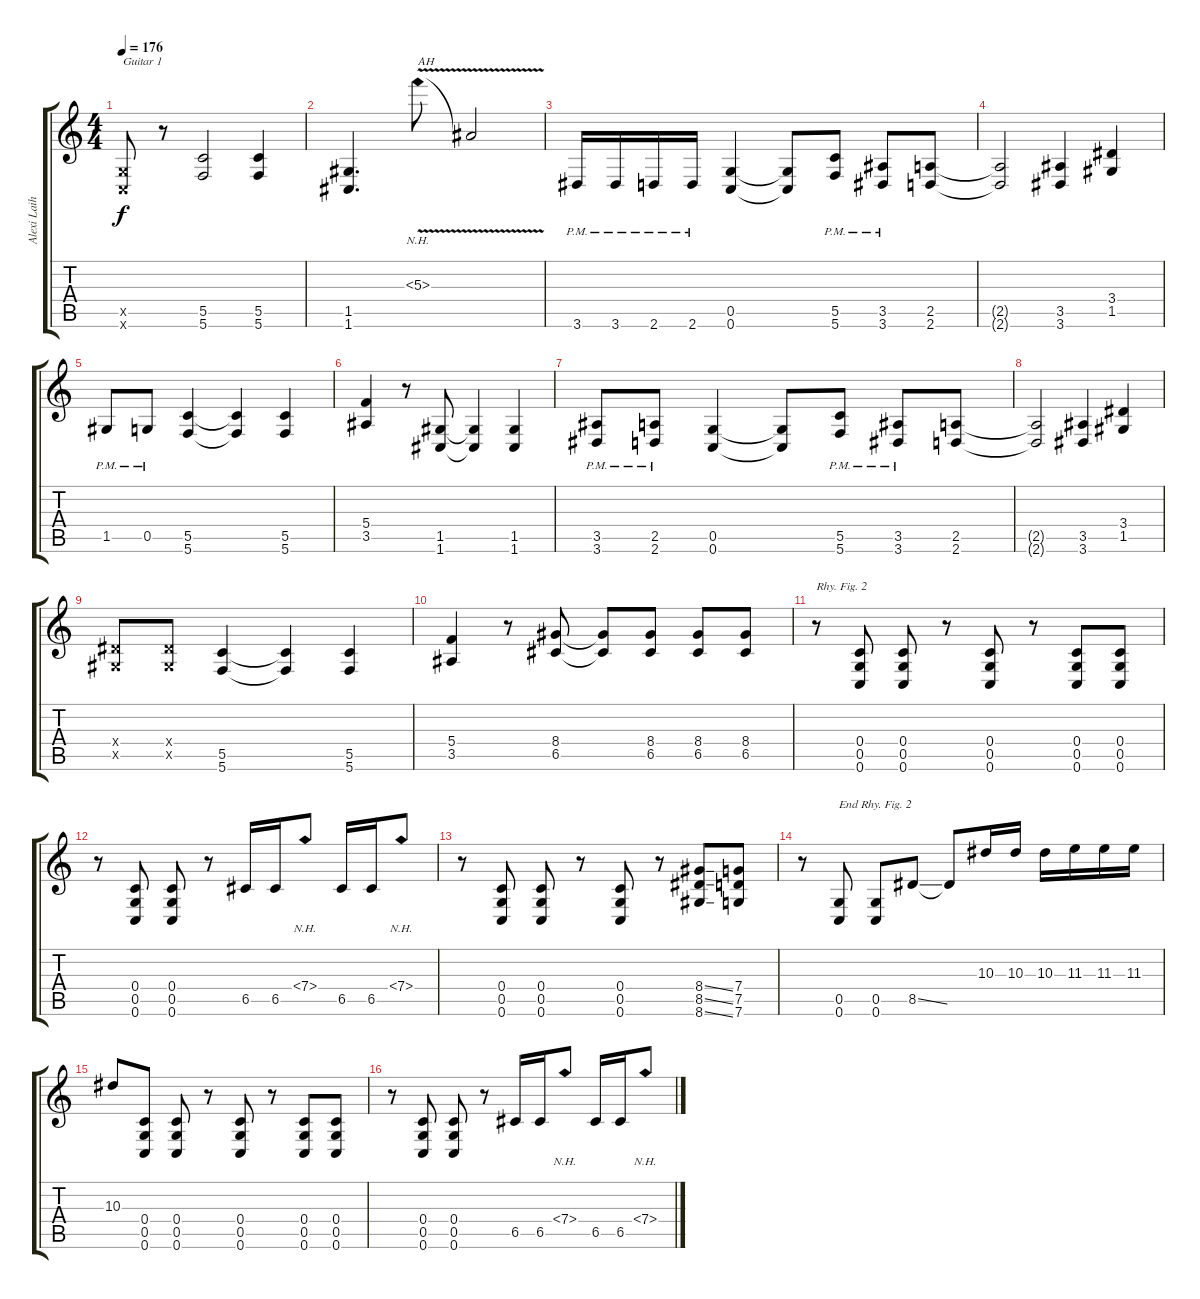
\track ("Alexi Laiho [Guitar 1]" "Alexi Laih") {instrument overdrivenguitar}
\staff {score tabs}
\tuning (D4 A3 F3 C3 G2 C2) {hide}
\ts (4 4)
\tempo 176
\clef g2
\ks c
(0.5{x} 0.6{x}).8{txt "Guitar 1" dy f} r.8 (5.5 5.6).2 (5.5 5.6).4 |
(1.5 1.6).4{d} 5.3{nh v}.8{txt "AH"} 5.3{t}.2 |
3.6{pm}.16 3.6{pm}.16 2.6{pm}.16 2.6{pm}.16 (0.5 0.6).4 (0.5{t} 0.6{t}).8 (5.5{pm} 5.6{pm}).8 (3.5{pm} 3.6{pm}).8 (2.5 2.6).8 |
(2.5{t} 2.6{t}).2 (3.5 3.6).4 (3.4 1.5).4 |
1.5{pm}.8 0.5{pm}.8 (5.5 5.6).4 (5.5{t} 5.6{t}).4 (5.5 5.6).4 |
(5.4 3.5).4 r.8 (1.5 1.6).8 (1.5{t} 1.6{t}).4 (1.5 1.6).4 |
(3.5{pm} 3.6{pm}).8 (2.5{pm} 2.6{pm}).8 (0.5 0.6).4 (0.5{t} 0.6{t}).8 (5.5{pm} 5.6{pm}).8 (3.5{pm} 3.6{pm}).8 (2.5 2.6).8 |
(2.5{t} 2.6{t}).2 (3.5 3.6).4 (3.4 1.5).4 |
(3.4{x} 1.5{x}).8 (3.4{x} 1.5{x}).8 (5.5 5.6).4 (5.5{t} 5.6{t}).4 (5.5 5.6).4 |
(5.4 3.5).4 r.8 (8.4 6.5).8 (8.4{t} 6.5{t}).8 (8.4 6.5).8 (8.4 6.5).8 (8.4 6.5).8 |
r.8{txt "Rhy. Fig. 2"} (0.4 0.5 0.6).8 (0.4 0.5 0.6).8 r.8 (0.4 0.5 0.6).8 r.8 (0.4 0.5 0.6).8 (0.4 0.5 0.6).8 |
r.8 (0.4 0.5 0.6).8 (0.4 0.5 0.6).8 r.8 6.5.16 6.5.16 7.4{nh}.8 6.5.16 6.5.16 7.4{nh}.8 |
r.8 (0.4 0.5 0.6).8 (0.4 0.5 0.6).8 r.8 (0.4 0.5 0.6).8 r.8 (8.4{ss} 8.5{ss} 8.6{ss}).8 (7.4 7.5 7.6).8 |
r.8 (0.5 0.6).8{txt "End Rhy. Fig. 2"} (0.5 0.6).8 8.5{ss}.8 8.5{t}.8 10.3.16 10.3.16 10.3.16 11.3.16 11.3.16 11.3.16 |
10.3.8 (0.4 0.5 0.6).8 (0.4 0.5 0.6).8 r.8 (0.4 0.5 0.6).8 r.8 (0.4 0.5 0.6).8 (0.4 0.5 0.6).8 |
r.8 (0.4 0.5 0.6).8 (0.4 0.5 0.6).8 r.8 6.5.16 6.5.16 7.4{nh}.8 6.5.16 6.5.16 7.4{nh}.8
